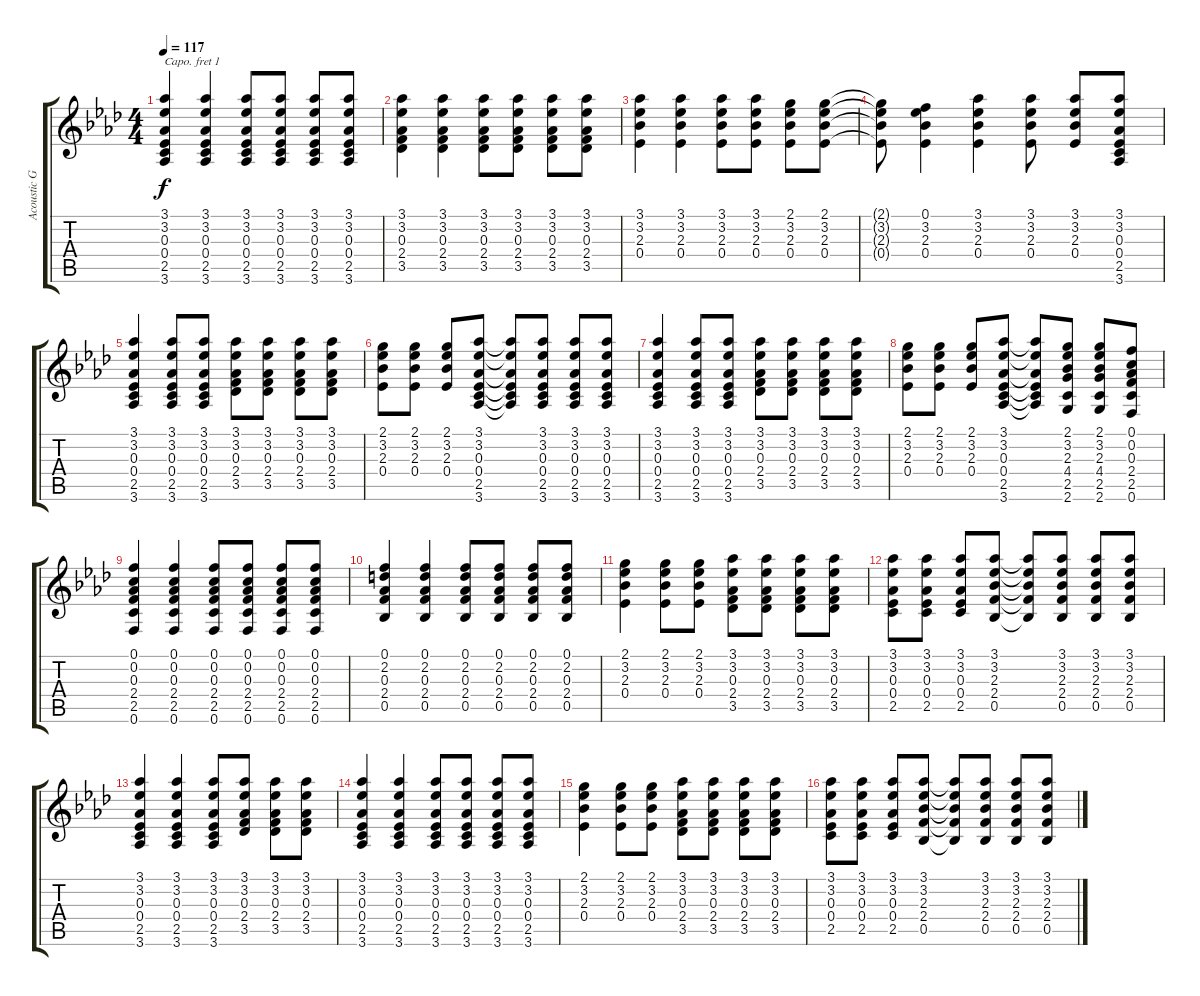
\track ("Acoustic Guitar 1" "Acoustic G") {instrument acousticguitarsteel}
\staff {score tabs}
\capo 1
\tuning (E4 B3 G3 D3 A2 E2) {hide}
\ts (4 4)
\tempo 117
\clef g2
\ks ab
(3.1 3.2 0.3 0.4 2.5 3.6).4{dy f} (3.1 3.2 0.3 0.4 2.5 3.6).4 (3.1 3.2 0.3 0.4 2.5 3.6).8 (3.1 3.2 0.3 0.4 2.5 3.6).8 (3.1 3.2 0.3 0.4 2.5 3.6).8 (3.1 3.2 0.3 0.4 2.5 3.6).8 |
(3.1 3.2 0.3 2.4 3.5).4 (3.1 3.2 0.3 2.4 3.5).4 (3.1 3.2 0.3 2.4 3.5).8 (3.1 3.2 0.3 2.4 3.5).8 (3.1 3.2 0.3 2.4 3.5).8 (3.1 3.2 0.3 2.4 3.5).8 |
(3.1 3.2 2.3 0.4).4 (3.1 3.2 2.3 0.4).4 (3.1 3.2 2.3 0.4).8 (3.1 3.2 2.3 0.4).8 (2.1 3.2 2.3 0.4).8 (2.1 3.2 2.3 0.4).8 |
(2.1{t} 3.2{t} 2.3{t} 0.4{t}).8 (0.1 3.2 2.3 0.4).4 (3.1 3.2 2.3 0.4).4 (3.1 3.2 2.3 0.4).8 (3.1 3.2 2.3 0.4).8 (3.1 3.2 0.3 0.4 2.5 3.6).8 |
(3.1 3.2 0.3 0.4 2.5 3.6).4 (3.1 3.2 0.3 0.4 2.5 3.6).8 (3.1 3.2 0.3 0.4 2.5 3.6).8 (3.1 3.2 0.3 2.4 3.5).8 (3.1 3.2 0.3 2.4 3.5).8 (3.1 3.2 0.3 2.4 3.5).8 (3.1 3.2 0.3 2.4 3.5).8 |
(2.1 3.2 2.3 0.4).8 (2.1 3.2 2.3 0.4).8 (2.1 3.2 2.3 0.4).8 (3.1 3.2 0.3 0.4 2.5 3.6).8 (3.1{t} 3.2{t} 0.3{t} 0.4{t} 2.5{t} 3.6{t}).8 (3.1 3.2 0.3 0.4 2.5 3.6).8 (3.1 3.2 0.3 0.4 2.5 3.6).8 (3.1 3.2 0.3 0.4 2.5 3.6).8 |
(3.1 3.2 0.3 0.4 2.5 3.6).4 (3.1 3.2 0.3 0.4 2.5 3.6).8 (3.1 3.2 0.3 0.4 2.5 3.6).8 (3.1 3.2 0.3 2.4 3.5).8 (3.1 3.2 0.3 2.4 3.5).8 (3.1 3.2 0.3 2.4 3.5).8 (3.1 3.2 0.3 2.4 3.5).8 |
(2.1 3.2 2.3 0.4).8 (2.1 3.2 2.3 0.4).8 (2.1 3.2 2.3 0.4).8 (3.1 3.2 0.3 0.4 2.5 3.6).8 (3.1{t} 3.2{t} 0.3{t} 0.4{t} 2.5{t} 3.6{t}).8 (2.1 3.2 2.3 4.4 2.5 2.6).8 (2.1 3.2 2.3 4.4 2.5 2.6).8 (0.1 0.2 0.3 2.4 2.5 0.6).8 |
(0.1 0.2 0.3 2.4 2.5 0.6).4 (0.1 0.2 0.3 2.4 2.5 0.6).4 (0.1 0.2 0.3 2.4 2.5 0.6).8 (0.1 0.2 0.3 2.4 2.5 0.6).8 (0.1 0.2 0.3 2.4 2.5 0.6).8 (0.1 0.2 0.3 2.4 2.5 0.6).8 |
(0.1 2.2 0.3 2.4 0.5).4 (0.1 2.2 0.3 2.4 0.5).4 (0.1 2.2 0.3 2.4 0.5).8 (0.1 2.2 0.3 2.4 0.5).8 (0.1 2.2 0.3 2.4 0.5).8 (0.1 2.2 0.3 2.4 0.5).8 |
(2.1 3.2 2.3 0.4).4 (2.1 3.2 2.3 0.4).8 (2.1 3.2 2.3 0.4).8 (3.1 3.2 0.3 2.4 3.5).8 (3.1 3.2 0.3 2.4 3.5).8 (3.1 3.2 0.3 2.4 3.5).8 (3.1 3.2 0.3 2.4 3.5).8 |
(3.1 3.2 0.3 0.4 2.5).8 (3.1 3.2 0.3 0.4 2.5).8 (3.1 3.2 0.3 0.4 2.5).8 (3.1 3.2 2.3 2.4 0.5).8 (3.1{t} 3.2{t} 2.3{t} 2.4{t} 0.5{t}).8 (3.1 3.2 2.3 2.4 0.5).8 (3.1 3.2 2.3 2.4 0.5).8 (3.1 3.2 2.3 2.4 0.5).8 |
(3.1 3.2 0.3 0.4 2.5 3.6).4 (3.1 3.2 0.3 0.4 2.5 3.6).4 (3.1 3.2 0.3 0.4 2.5 3.6).8 (3.1 3.2 0.3 2.4 3.5).8 (3.1 3.2 0.3 2.4 3.5).8 (3.1 3.2 0.3 2.4 3.5).8 |
(3.1 3.2 0.3 0.4 2.5 3.6).4 (3.1 3.2 0.3 0.4 2.5 3.6).4 (3.1 3.2 0.3 0.4 2.5 3.6).8 (3.1 3.2 0.3 0.4 2.5 3.6).8 (3.1 3.2 0.3 0.4 2.5 3.6).8 (3.1 3.2 0.3 0.4 2.5 3.6).8 |
(2.1 3.2 2.3 0.4).4 (2.1 3.2 2.3 0.4).8 (2.1 3.2 2.3 0.4).8 (3.1 3.2 0.3 2.4 3.5).8 (3.1 3.2 0.3 2.4 3.5).8 (3.1 3.2 0.3 2.4 3.5).8 (3.1 3.2 0.3 2.4 3.5).8 |
(3.1 3.2 0.3 0.4 2.5).8 (3.1 3.2 0.3 0.4 2.5).8 (3.1 3.2 0.3 0.4 2.5).8 (3.1 3.2 2.3 2.4 0.5).8 (3.1{t} 3.2{t} 2.3{t} 2.4{t} 0.5{t}).8 (3.1 3.2 2.3 2.4 0.5).8 (3.1 3.2 2.3 2.4 0.5).8 (3.1 3.2 2.3 2.4 0.5).8
